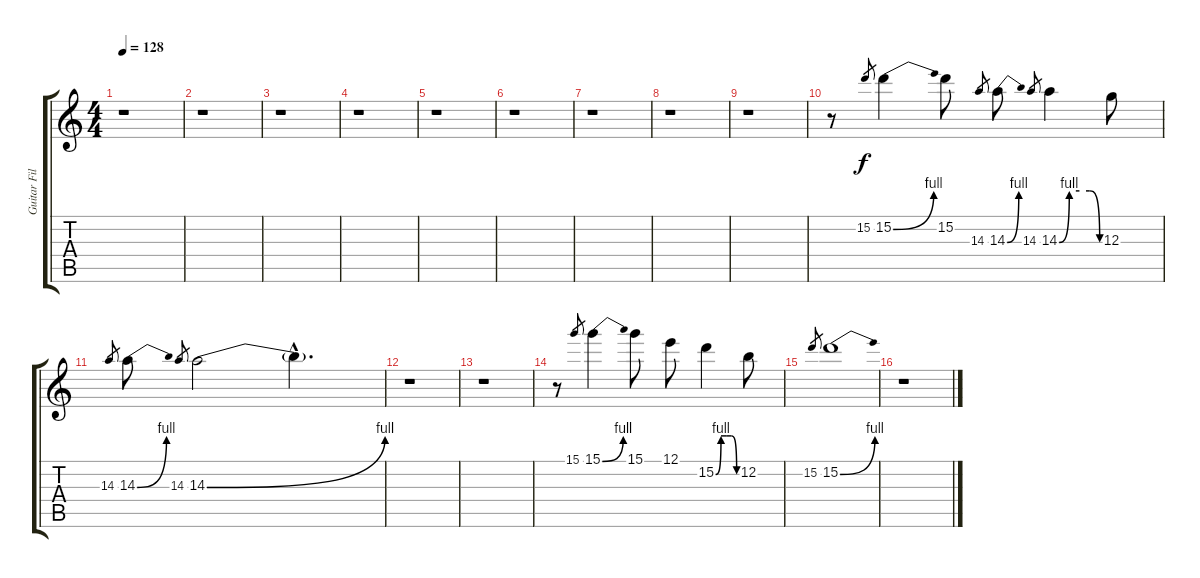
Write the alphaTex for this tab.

\track ("Guitar Fill" "Guitar Fil") {instrument distortionguitar}
\staff {score tabs}
\tuning (E4 B3 G3 D3 A2 E2) {hide}
\ts (4 4)
\tempo 128
\clef g2
\ks c
r.1{dy f} |
r.1 |
r.1 |
r.1 |
r.1 |
r.1 |
r.1 |
r.1 |
r.1 |
r.8 15.2.8{gr} 15.2{be (bend 0 0 60 4)}.4 15.2.8 14.3.8{gr} 14.3{be (bend 0 0 60 4)}.8 14.3.8{gr} 14.3{be (custom 0 0 15 4 30 4 45 4 60 0)}.4 12.3.8 |
14.3.8{gr} 14.3{be (bend 0 0 60 4)}.8 14.3.8{gr} 14.3{be (bend 0 0 60 4)}.2 14.3{hac t}.4{d} |
r.1 |
r.1 |
r.8 15.1.8{gr} 15.1{be (bend 0 0 60 4)}.4 15.1.8 12.1.8 15.2{be (custom 0 0 15 4 30 4 45 4 60 0)}.4 12.2.8 |
15.2.8{gr} 15.2{be (bend 0 0 60 4)}.1 |
r.1
